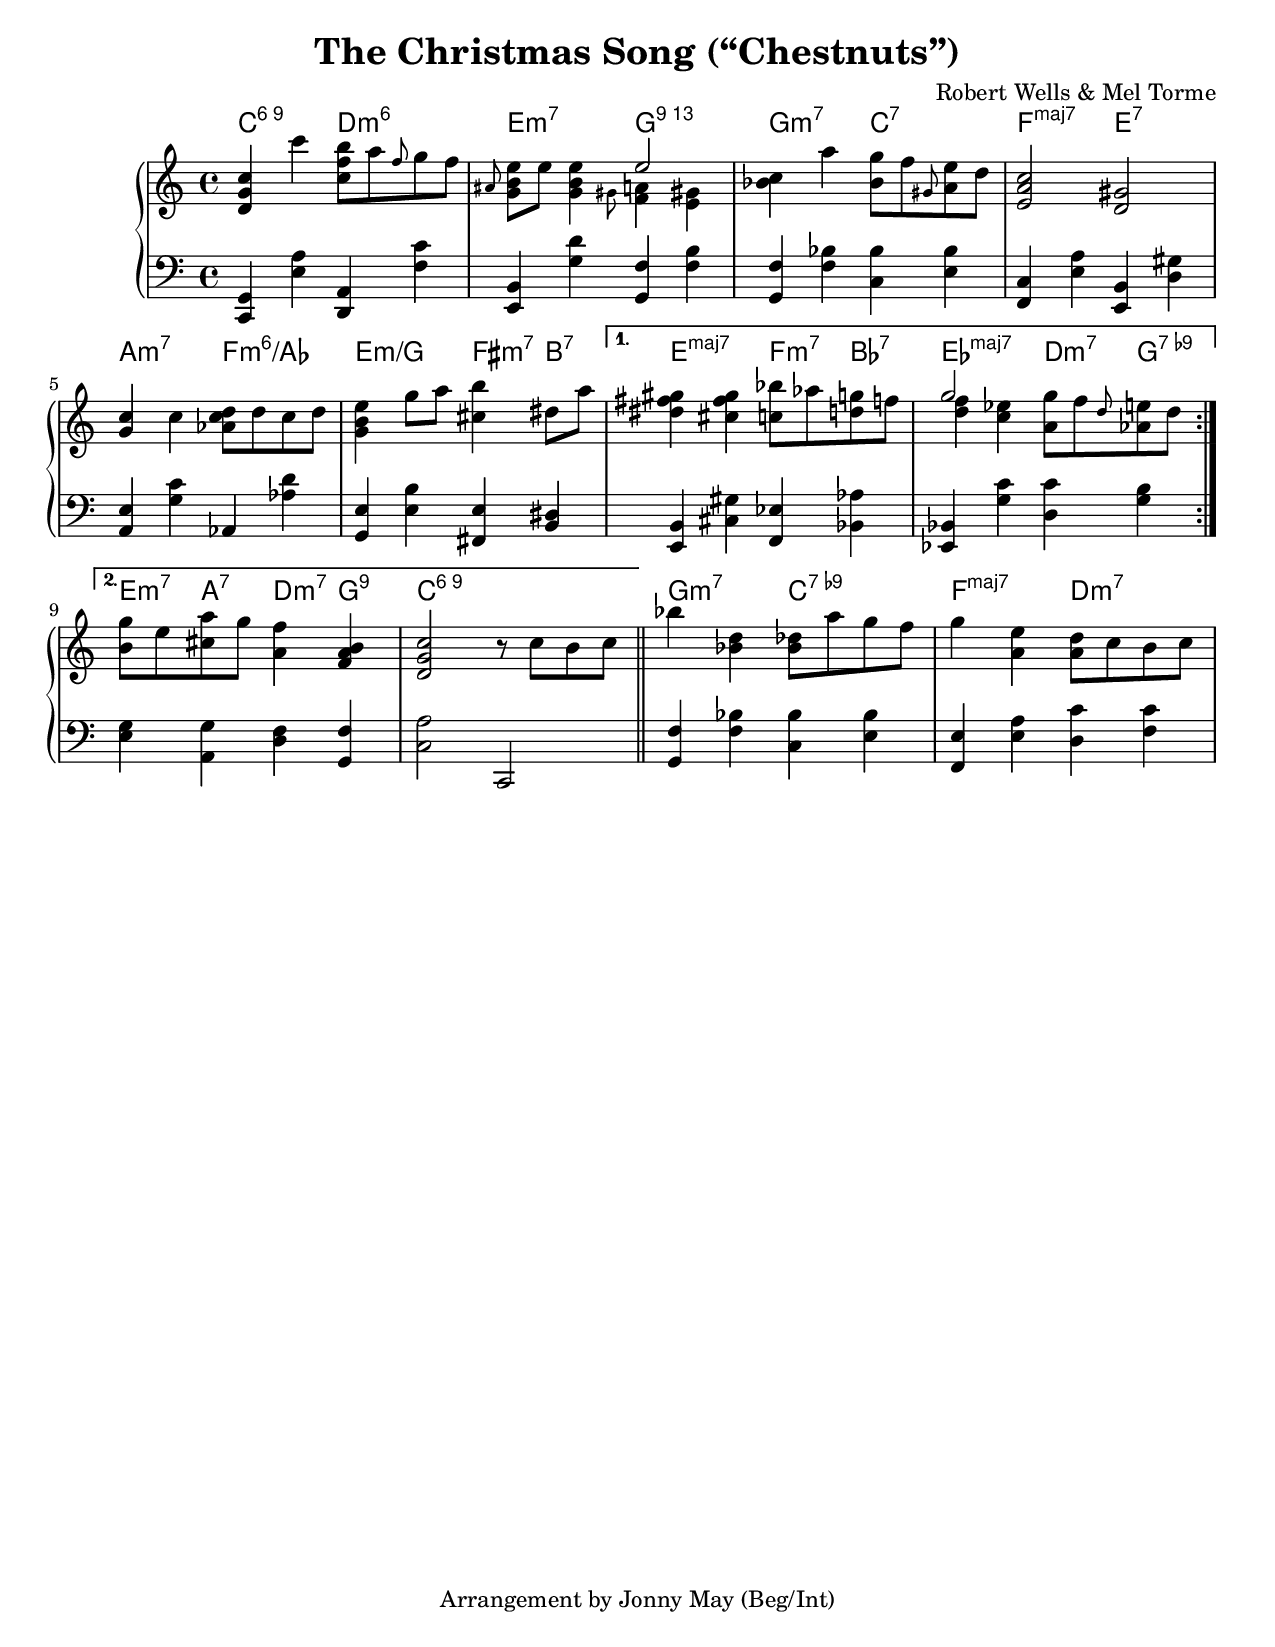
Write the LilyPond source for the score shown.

\version "2.20.0"
\language "english"
\pointAndClickOff

#(set-default-paper-size "letter")

\paper {
}

\header {
  title = "The Christmas Song (“Chestnuts”)"
  composer = "Robert Wells & Mel Torme"
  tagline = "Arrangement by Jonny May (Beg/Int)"
}

accf = \accidentalStyle forget
accd = \accidentalStyle default

<<

  \chords {
    \set chordChanges = ##t    
    \set majorSevenSymbol = "maj7"

    \repeat volta 2 {
      c2:6.9
      d:m6 |
      e:m7
      g:13 |
      g:m7
      c:7 |
      f:maj7
      e:7 |
      \break
      
      a:m7
      f:m6/af |
      e:m/g
      fs4:m7 b:7 |
    }
    \alternative {
      {
        e2:maj7
        f4:m7 bf:7 |
        ef2:maj7
        d4:m7 g:7.9- |
        \break
      }
      {
        e4:m7 a:7
        d:m7 g:9 |
        c1:6.9 |
      }
    }

    g2:m7
    c:7.9- |
    f:maj7
    d:m7 |
    \break

    
  }

  \new PianoStaff <<
    \new Staff = "upper" {
      \clef treble
      \key c \major
      \time 4/4
      \relative c' {
        \repeat volta 2 {
          <d g c>4 c''
          <c, f b>8 a' \grace f g f |
          \grace as, <e' b g> e <e b g>4
          <<
            e2
            \\
            { \grace gs,8 <f a>4 \accf <e gs> \accd }
          >> |
          <c' bf> a'
          <g bf,>8 f \grace gs, <e' a,> d |
          <c a e>2
          <gs d> |
          \break

          <g c>4 c
          <d c af>8 d c d |
          <e b g>4 g8 a
          <b cs,>4 ds,8 a' |
        }
        \alternative {
          {
            <gs fs ds>4 <gs fs cs>
            <bf c,>8 af <g d> f |
            <<
              g2
              \\
              { <f d>4 <ef c> }
            >>
            <g a,>8 f \grace d <e af,> d |
            \break
          }
          {
            <g b,>8 e <a cs,>
            g <f a,>4 <b, a f> |
            <c g d>2
            r8 c b c |
          }
        }

        bf'4 <d, bf>
        <df bf>8 a' g f |
        g4 <e a,>
        <d a>8 c b c |
        \break
      }
    }

    \new Staff = "lower" {
      \clef bass

      \fixed c, {
        \repeat volta 2 { 
          <c g>4 <e' a'>
          <d a> <f' c''> |
          <e b> <g' d''>
          <g f'> <f' b'> |
          <g f'> <f' bf'>
          <c' bf'> <e' bf'> |
          <f c'> <e' a'>
          <e b> <d' gs'> |
          \break

          <a e'> <g' c''>
          af <af' d''> |
          <g e'> <e' b'>
          <fs e'> <b ds'> |
        }
        \alternative {
          {
            <e b> <cs' gs'>
            <f ef'> <bf af'> |
            <ef bf> <g' c''>
            <d' c''> <g' b'> |
            \break
          }
          {
            <e' g'> <a g'>
            <d' f'> <g f'> |
            <c' a'>2
            c
            \bar "||"
          }
        }

        <g f'>4 <f' bf'>
        <c' bf'> <e' bf'> |
        <f e'> <e' a'>
        <d' c''> <f' c''> |
        \break
      }
    }
  >>

>>
  
